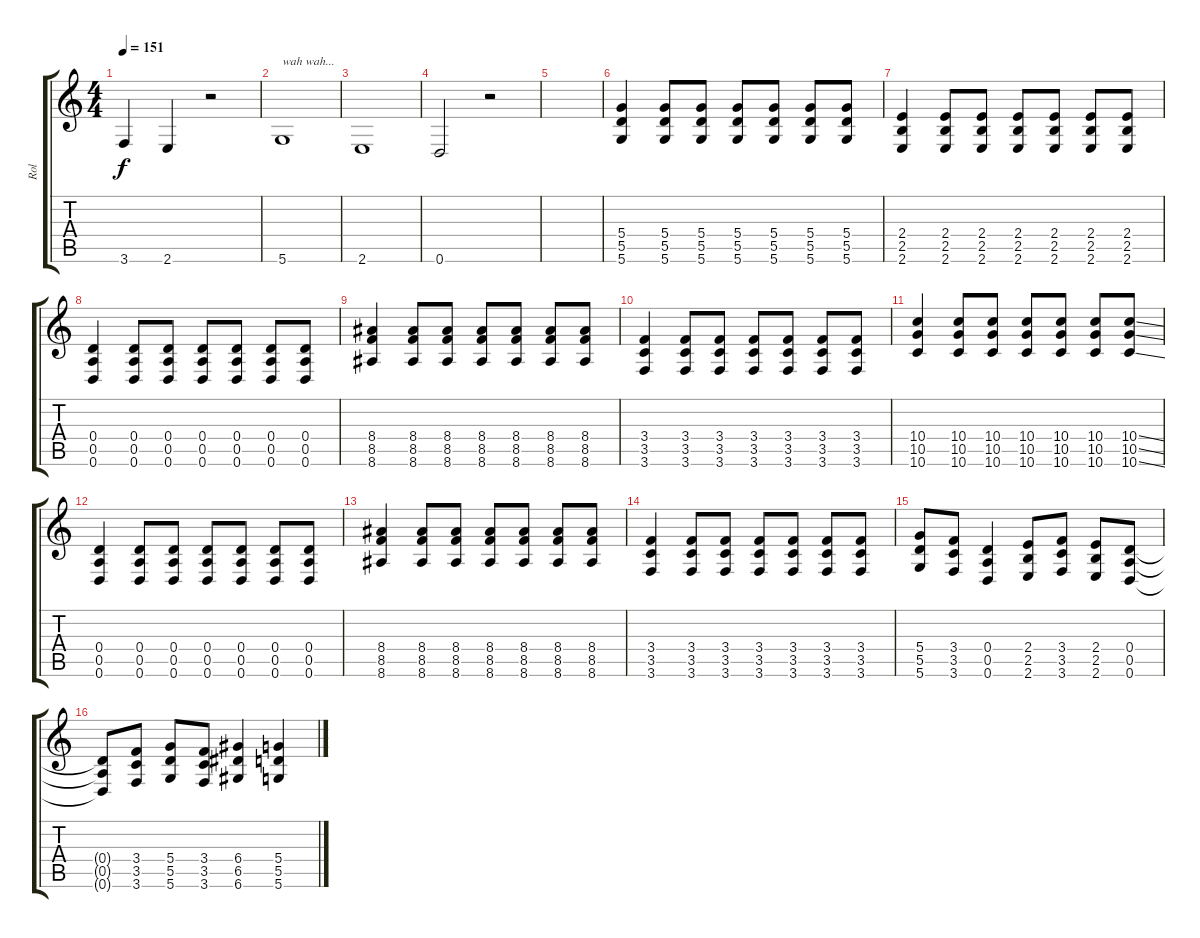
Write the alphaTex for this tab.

\track ("Rol" "Rol") {instrument overdrivenguitar}
\staff {score tabs}
\tuning (E4 B3 G3 D3 A2 D2) {hide}
\ts (4 4)
\tempo 151
\clef g2
\ks c
3.6{t}.4{dy f} 2.6.4 r.2 |
5.6.1{txt "wah wah..."} |
2.6.1 |
0.6.2 r.2 |
|
(5.4 5.5 5.6).4 (5.4 5.5 5.6).8 (5.4 5.5 5.6).8 (5.4 5.5 5.6).8 (5.4 5.5 5.6).8 (5.4 5.5 5.6).8 (5.4 5.5 5.6).8 |
(2.4 2.5 2.6).4 (2.4 2.5 2.6).8 (2.4 2.5 2.6).8 (2.4 2.5 2.6).8 (2.4 2.5 2.6).8 (2.4 2.5 2.6).8 (2.4 2.5 2.6).8 |
(0.4 0.5 0.6).4 (0.4 0.5 0.6).8 (0.4 0.5 0.6).8 (0.4 0.5 0.6).8 (0.4 0.5 0.6).8 (0.4 0.5 0.6).8 (0.4 0.5 0.6).8 |
(8.4 8.5 8.6).4 (8.4 8.5 8.6).8 (8.4 8.5 8.6).8 (8.4 8.5 8.6).8 (8.4 8.5 8.6).8 (8.4 8.5 8.6).8 (8.4 8.5 8.6).8 |
(3.4 3.5 3.6).4 (3.4 3.5 3.6).8 (3.4 3.5 3.6).8 (3.4 3.5 3.6).8 (3.4 3.5 3.6).8 (3.4 3.5 3.6).8 (3.4 3.5 3.6).8 |
(10.4 10.5 10.6).4 (10.4 10.5 10.6).8 (10.4 10.5 10.6).8 (10.4 10.5 10.6).8 (10.4 10.5 10.6).8 (10.4 10.5 10.6).8 (10.4{ss} 10.5{ss} 10.6{ss}).8 |
(0.4 0.5 0.6).4 (0.4 0.5 0.6).8 (0.4 0.5 0.6).8 (0.4 0.5 0.6).8 (0.4 0.5 0.6).8 (0.4 0.5 0.6).8 (0.4 0.5 0.6).8 |
(8.4 8.5 8.6).4 (8.4 8.5 8.6).8 (8.4 8.5 8.6).8 (8.4 8.5 8.6).8 (8.4 8.5 8.6).8 (8.4 8.5 8.6).8 (8.4 8.5 8.6).8 |
(3.4 3.5 3.6).4 (3.4 3.5 3.6).8 (3.4 3.5 3.6).8 (3.4 3.5 3.6).8 (3.4 3.5 3.6).8 (3.4 3.5 3.6).8 (3.4 3.5 3.6).8 |
(5.4 5.5 5.6).8 (3.4 3.5 3.6).8 (0.4 0.5 0.6).4 (2.4 2.5 2.6).8 (3.4 3.5 3.6).8 (2.4 2.5 2.6).8 (0.4 0.5 0.6).8 |
(0.4{t} 0.5{t} 0.6{t}).8 (3.4 3.5 3.6).8 (5.4 5.5 5.6).8 (3.4 3.5 3.6).8 (6.4 6.5 6.6).4 (5.4 5.5 5.6).4
